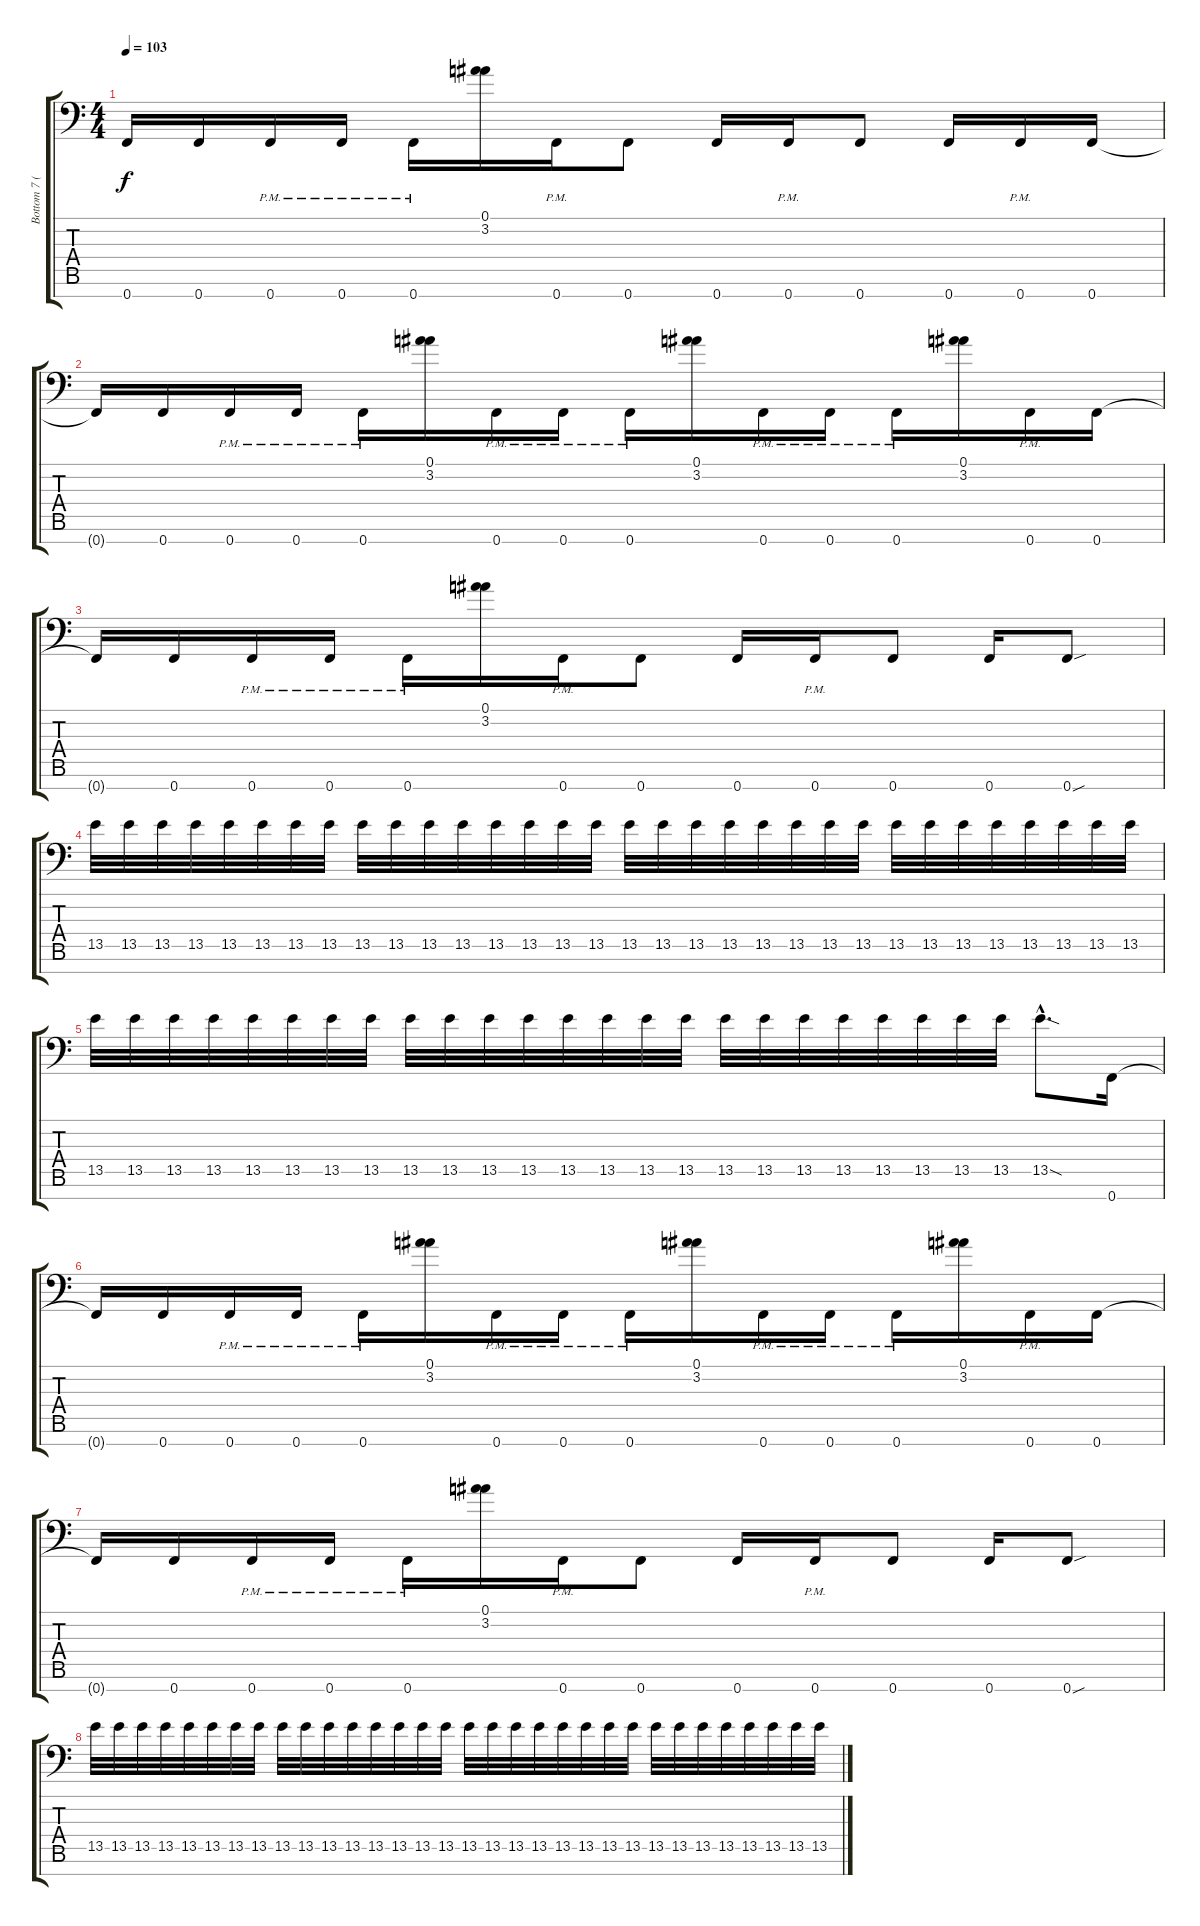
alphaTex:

\track ("Bottom 7 (Left Guitar)" "Bottom 7 (") {instrument distortionguitar}
\staff {score tabs}
\tuning (Bb3 Gb3 Db3 Ab2 Eb2 Bb1 F1) {hide}
\ts (4 4)
\tempo 103
\clef f4
\ks c
0.7{t}.16{dy f} 0.7.16 0.7{pm}.16 0.7{pm}.16 0.7{pm}.16 (0.1 3.2).16 0.7{pm}.16 0.7.8 0.7.16 0.7{pm}.16 0.7.8 0.7.16 0.7{pm}.16 0.7.16 |
0.7{t}.16 0.7.16 0.7{pm}.16 0.7{pm}.16 0.7{pm}.16 (0.1 3.2).16 0.7{pm}.16 0.7{pm}.16 0.7{pm}.16 (0.1 3.2).16 0.7{pm}.16 0.7{pm}.16 0.7{pm}.16 (0.1 3.2).16 0.7{pm}.16 0.7.16 |
0.7{t}.16 0.7.16 0.7{pm}.16 0.7{pm}.16 0.7{pm}.16 (0.1 3.2).16 0.7{pm}.16 0.7.8 0.7.16 0.7{pm}.16 0.7.8 0.7.16 0.7{sou}.8 |
13.5.32 13.5.32 13.5.32 13.5.32 13.5.32 13.5.32 13.5.32 13.5.32 13.5.32 13.5.32 13.5.32 13.5.32 13.5.32 13.5.32 13.5.32 13.5.32 13.5.32 13.5.32 13.5.32 13.5.32 13.5.32 13.5.32 13.5.32 13.5.32 13.5.32 13.5.32 13.5.32 13.5.32 13.5.32 13.5.32 13.5.32 13.5.32 |
13.5.32 13.5.32 13.5.32 13.5.32 13.5.32 13.5.32 13.5.32 13.5.32 13.5.32 13.5.32 13.5.32 13.5.32 13.5.32 13.5.32 13.5.32 13.5.32 13.5.32 13.5.32 13.5.32 13.5.32 13.5.32 13.5.32 13.5.32 13.5.32 13.5{sod hac}.8{d} 0.7.16 |
0.7{t}.16 0.7.16 0.7{pm}.16 0.7{pm}.16 0.7{pm}.16 (0.1 3.2).16 0.7{pm}.16 0.7{pm}.16 0.7{pm}.16 (0.1 3.2).16 0.7{pm}.16 0.7{pm}.16 0.7{pm}.16 (0.1 3.2).16 0.7{pm}.16 0.7.16 |
0.7{t}.16 0.7.16 0.7{pm}.16 0.7{pm}.16 0.7{pm}.16 (0.1 3.2).16 0.7{pm}.16 0.7.8 0.7.16 0.7{pm}.16 0.7.8 0.7.16 0.7{sou}.8 |
13.5.32 13.5.32 13.5.32 13.5.32 13.5.32 13.5.32 13.5.32 13.5.32 13.5.32 13.5.32 13.5.32 13.5.32 13.5.32 13.5.32 13.5.32 13.5.32 13.5.32 13.5.32 13.5.32 13.5.32 13.5.32 13.5.32 13.5.32 13.5.32 13.5.32 13.5.32 13.5.32 13.5.32 13.5.32 13.5.32 13.5.32 13.5.32
